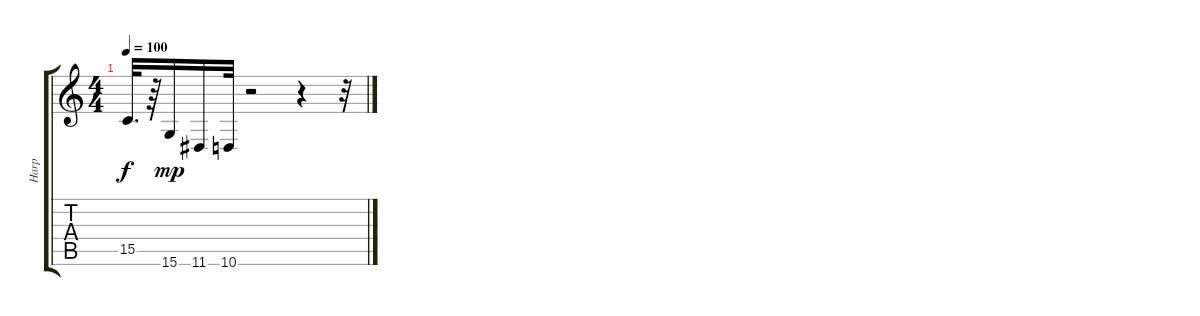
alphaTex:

\track ("Harp" "Harp") {instrument orchestralharp}
\staff {score tabs}
\tuning (E4 B3 G3 D3 A2 E2) {hide}
\ts (4 4)
\tempo 100
\clef g2
\ks c
15.5{t}.32{d dy f} r.64 15.6.16{dy mp} 11.6.16 10.6.32 r.2 r.4 r.32
